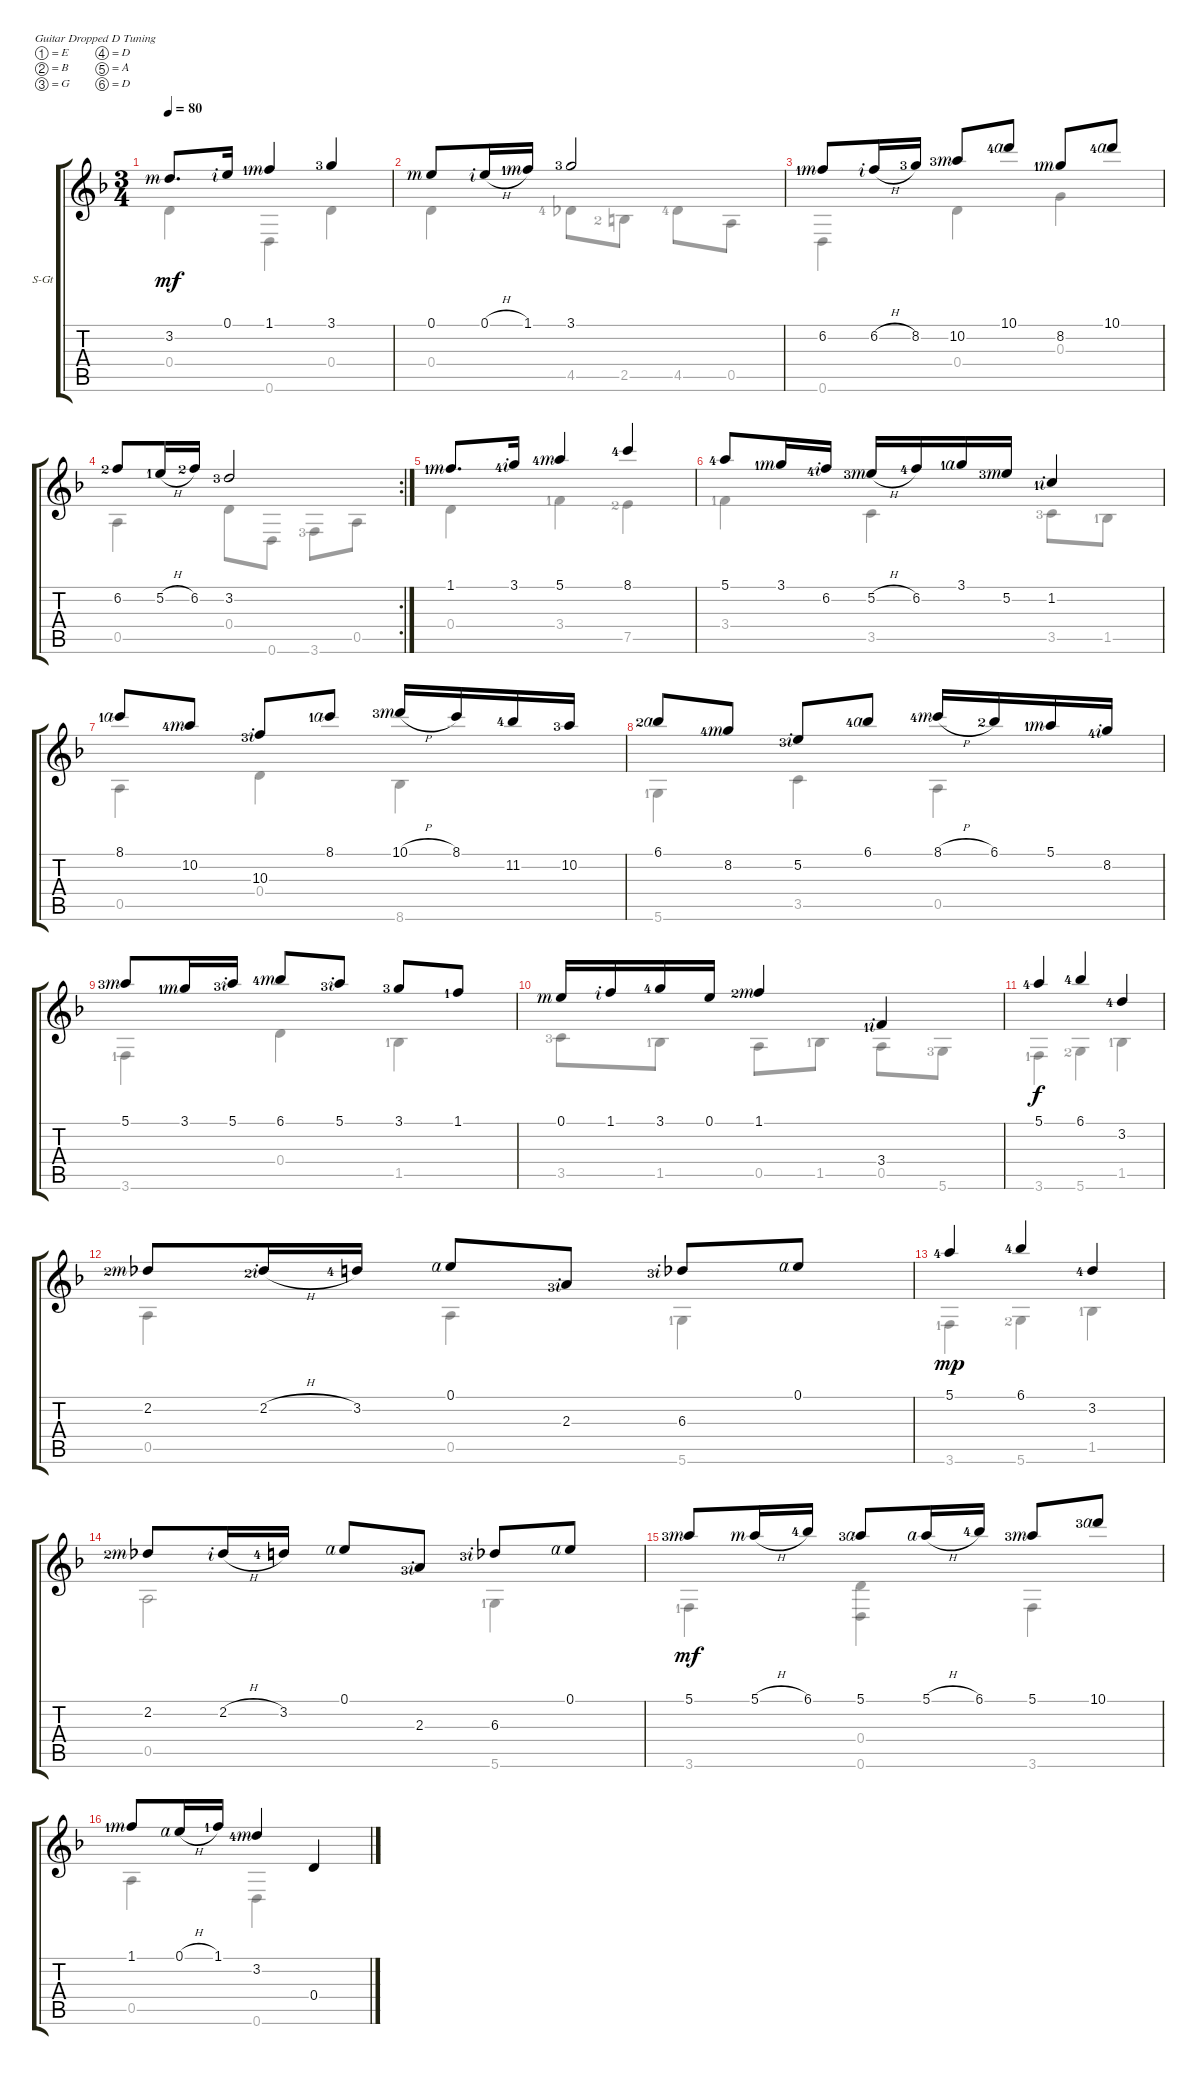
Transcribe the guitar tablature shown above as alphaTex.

\defaultSystemsLayout 4
\bracketExtendMode groupsimilarinstruments
\firstSystemTrackNameOrientation horizontal
\otherSystemsTrackNameOrientation horizontal
\track ("Steel Guitar" "S-Gt") {instrument acousticguitarsteel}
\staff {score tabs}
\tuning (E4 B3 G3 D3 A2 D2)
\voice
\ts (3 4)
\tempo 80
\clef g2
\ks dminor
3.2{rf 3}.8{d dy mf instrument acousticguitarsteel} 0.1{rf 2}.16 1.1{lf 2 rf 3}.4 3.1{lf 4}.4 |
0.1{rf 3}.8 0.1{h rf 2}.16 1.1{lf 2 rf 3}.16 3.1{lf 4}.2 |
6.2{lf 2 rf 3}.8 6.2{h rf 2}.16 8.2{lf 4}.16 10.2{lf 4 rf 3}.8 10.1{lf 5 rf 4}.8 8.2{lf 2 rf 3}.8 10.1{lf 5 rf 4}.8 |
\rc 2
6.2{lf 3}.8 5.2{h lf 2}.16 6.2{lf 3}.16 3.2{lf 4}.2 |
1.1{lf 2 rf 3}.8{d} 3.1{lf 5 rf 2}.16 5.1{lf 5 rf 3}.4 8.1{lf 5}.4 |
5.1{lf 5}.8 3.1{lf 2 rf 3}.16 6.2{lf 5 rf 2}.16 5.2{h lf 4 rf 3}.16 6.2{lf 5}.16 3.1{lf 2 rf 4}.16 5.2{lf 4 rf 3}.16 1.2{lf 2 rf 2}.4 |
8.1{lf 2 rf 4}.8 10.2{lf 5 rf 3}.8 10.3{lf 4 rf 2}.8 8.1{lf 2 rf 4}.8 10.1{h lf 4 rf 3}.16 8.1.16 11.2{lf 5}.16 10.2{lf 4}.16 |
6.1{lf 3 rf 4}.8 8.2{lf 5 rf 3}.8 5.2{lf 4 rf 2}.8 6.1{lf 5 rf 4}.8 8.1{h lf 5 rf 3}.16 6.1{lf 3}.16 5.1{lf 2 rf 3}.16 8.2{lf 5 rf 2}.16 |
5.1{lf 4 rf 3}.8 3.1{lf 2 rf 3}.16 5.1{lf 4 rf 2}.16 6.1{lf 5 rf 3}.8 5.1{lf 4 rf 2}.8 3.1{lf 4}.8 1.1{lf 2}.8 |
0.1{rf 3}.16 1.1{rf 2}.16 3.1{lf 5}.16 0.1.16 1.1{lf 3 rf 3}.4 3.4{lf 2 rf 2}.4 |
5.1{lf 5}.4{dy f} 6.1{lf 5}.4 3.2{lf 5}.4 |
2.2{lf 3 rf 3}.8 2.2{h lf 3 rf 2}.16 3.2{lf 5}.16 0.1{rf 4}.8 2.3{lf 4 rf 2}.8 6.3{lf 4 rf 2}.8 0.1{rf 4}.8 |
5.1{lf 5}.4{dy mp} 6.1{lf 5}.4 3.2{lf 5}.4 |
2.2{lf 3 rf 3}.8 2.2{h rf 2}.16 3.2{lf 5}.16 0.1{rf 4}.8 2.3{lf 4 rf 2}.8 6.3{lf 4 rf 2}.8 0.1{rf 4}.8 |
5.1{lf 4 rf 3}.8{dy mf} 5.1{h rf 3}.16 6.1{lf 5}.16 5.1{lf 4 rf 4}.8 5.1{h rf 4}.16 6.1{lf 5}.16 5.1{lf 4 rf 3}.8 10.1{lf 4 rf 4}.8 |
1.1{lf 2 rf 3}.8 0.1{h rf 4}.16 1.1{lf 2}.16 3.2{lf 5 rf 3}.4 0.4.4
\voice
\clef g2
\ottava regular
\simile none
\ks dminor
0.4.4{dy mf} 0.6.4 0.4.4 |
0.4.4 4.5{lf 5}.8 2.5{lf 3}.8 4.5{lf 5}.8 0.5.8 |
0.6.4 0.4.4 0.3.4 |
0.5.4 0.4.8 0.6.8 3.6{lf 4}.8 0.5.8 |
0.4.4 3.4{lf 2}.4 7.5{lf 3}.4 |
3.4{lf 2}.4 3.5.4 3.5{lf 4}.8 1.5{lf 2}.8 |
0.5.4 0.4.4 8.6.4 |
5.6{lf 2}.4 3.5.4 0.5.4 |
3.6{lf 2}.4 0.4.4 1.5{lf 2}.4 |
3.5{lf 4}.8 1.5{lf 2}.8 0.5.8 1.5{lf 2}.8 0.5.8 5.6{lf 4}.8 |
3.6{lf 2}.4{dy f} 5.6{lf 3}.4 1.5{lf 2}.4 |
0.5.4 0.5.4 5.6{lf 2}.4 |
3.6{lf 2}.4{dy mp} 5.6{lf 3}.4 1.5{lf 2}.4 |
0.5.2 5.6{lf 2}.4 |
3.6{lf 2}.4{dy mf} (0.6 0.4).4 3.6.4 |
0.5.4 0.6.4
